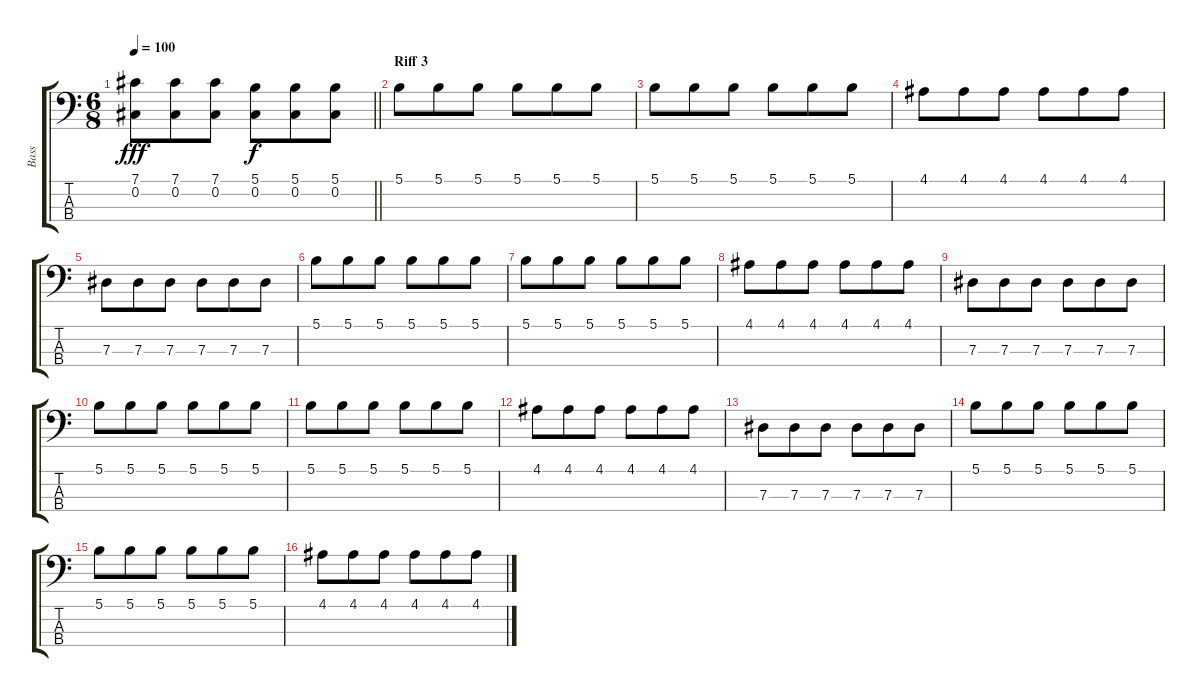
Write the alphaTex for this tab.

\track ("Bass" "Bass") {instrument electricbasspick}
\staff {score tabs}
\tuning (Gb2 Db2 Ab1 Eb1) {hide}
\ts (6 8)
\tempo 100
\clef f4
\barLineRight lightlight
\ks c
(7.1 0.2).8{dy fff} (7.1 0.2).8 (7.1 0.2).8 (5.1 0.2).8{dy f} (5.1 0.2).8 (5.1 0.2).8 |
\section ("" "Riff 3")
5.1.8 5.1.8 5.1.8 5.1.8 5.1.8 5.1.8 |
5.1.8 5.1.8 5.1.8 5.1.8 5.1.8 5.1.8 |
4.1.8 4.1.8 4.1.8 4.1.8 4.1.8 4.1.8 |
7.3.8 7.3.8 7.3.8 7.3.8 7.3.8 7.3.8 |
5.1.8 5.1.8 5.1.8 5.1.8 5.1.8 5.1.8 |
5.1.8 5.1.8 5.1.8 5.1.8 5.1.8 5.1.8 |
4.1.8 4.1.8 4.1.8 4.1.8 4.1.8 4.1.8 |
7.3.8 7.3.8 7.3.8 7.3.8 7.3.8 7.3.8 |
5.1.8 5.1.8 5.1.8 5.1.8 5.1.8 5.1.8 |
5.1.8 5.1.8 5.1.8 5.1.8 5.1.8 5.1.8 |
4.1.8 4.1.8 4.1.8 4.1.8 4.1.8 4.1.8 |
7.3.8 7.3.8 7.3.8 7.3.8 7.3.8 7.3.8 |
5.1.8 5.1.8 5.1.8 5.1.8 5.1.8 5.1.8 |
5.1.8 5.1.8 5.1.8 5.1.8 5.1.8 5.1.8 |
4.1.8 4.1.8 4.1.8 4.1.8 4.1.8 4.1.8
